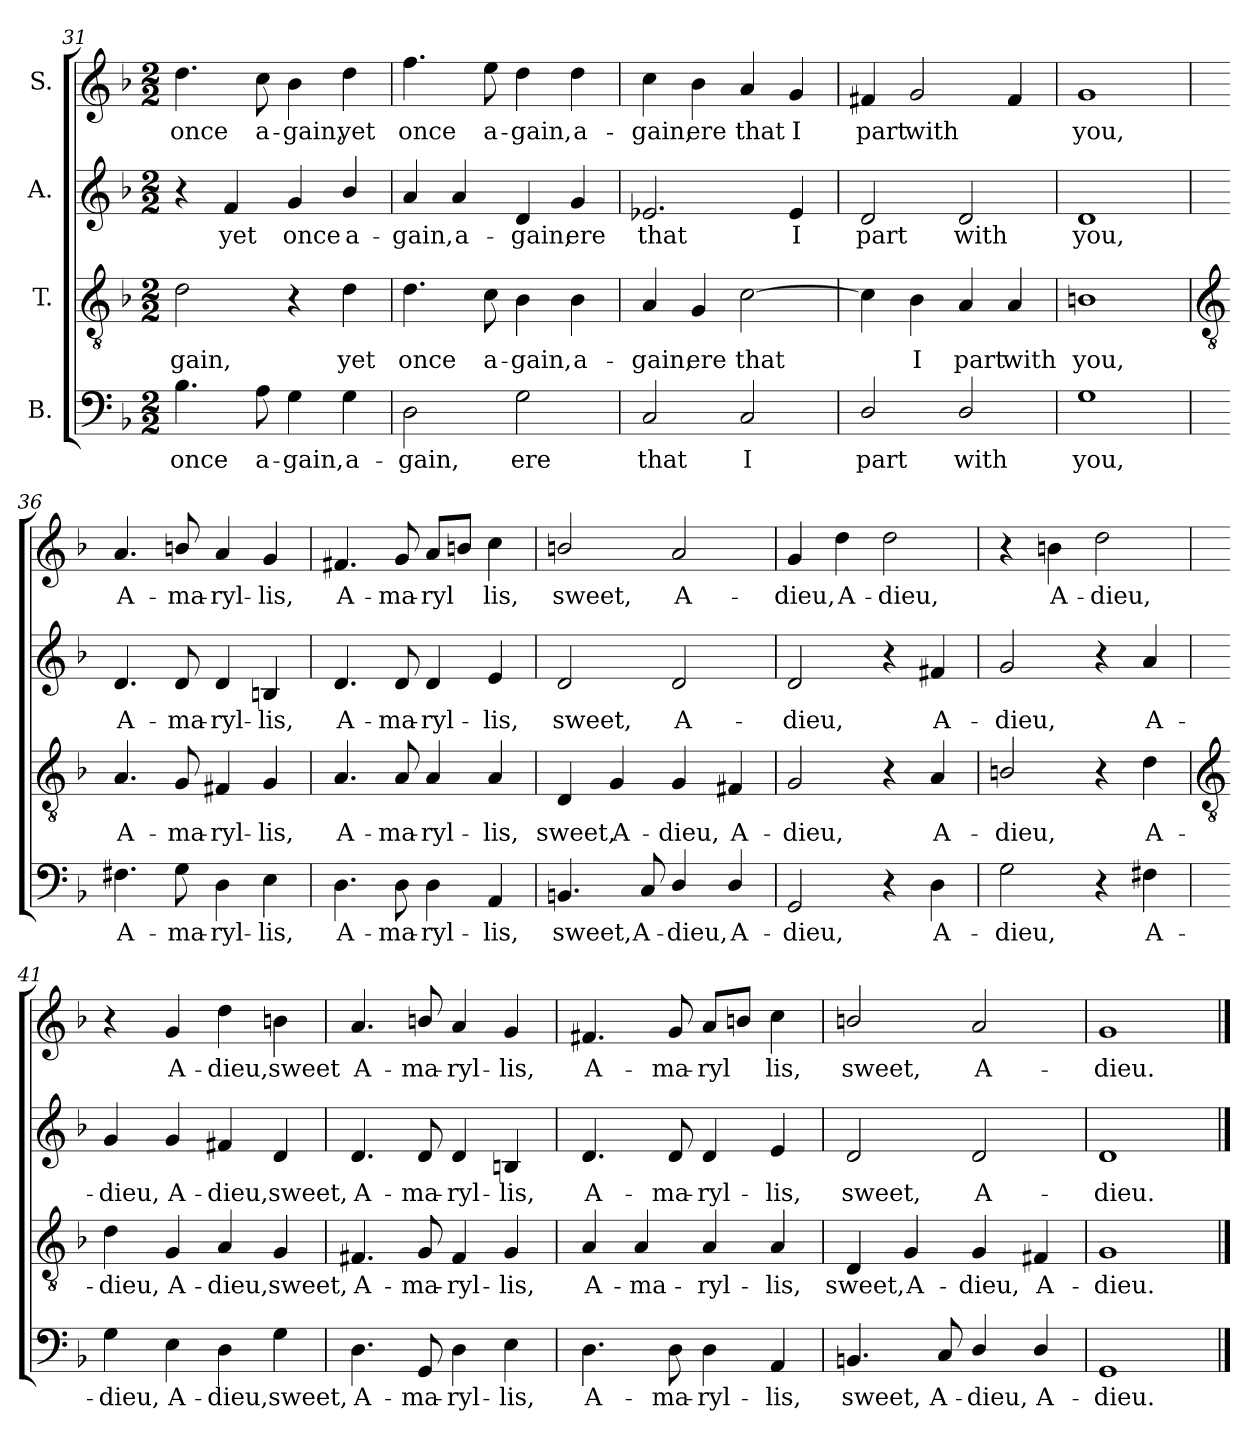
**kern	**text	**kern	**text	**kern	**text	**kern	**text
*part4	*part4	*part3	*part3	*part2	*part2	*part1	*part1
*staff4	*staff4	*staff3	*staff3	*staff2	*staff2	*staff1	*staff1
*I"B.	*	*I"T.	*	*I"A.	*	*I"S.	*
*clefF4	*	*clefGv2	*	*clefG2	*	*clefG2	*
*k[b-]	*	*k[b-]	*	*k[b-]	*	*k[b-]	*
*F:	*	*F:	*	*F:	*	*F:	*
*M2/2	*	*M2/2	*	*M2/2	*	*M2/2	*
=31	=31	=31	=31	=31	=31	=31	=31
!	!LO:LY:b	!	!LO:LY:b	!	!	!	!LO:LY:b
4.B-	once	2d	-gain,	4r	.	4.dd	once
!	!	!	!	!	!LO:LY:b	!	!
.	.	.	.	4f	yet	.	.
!	!LO:LY:b	!	!	!	!	!	!LO:LY:b
8A	a-	.	.	.	.	8cc	a-
!	!LO:LY:b	!	!	!	!LO:LY:b	!	!LO:LY:b
4G	-gain,	4r	.	4g	once	4b-	-gain,
!	!LO:LY:b	!	!LO:LY:b	!	!LO:LY:b	!	!LO:LY:b
4G	a-	4d	yet	4b-/	a-	4dd	yet
=32	=32	=32	=32	=32	=32	=32	=32
!	!LO:LY:b	!	!LO:LY:b	!	!LO:LY:b	!	!LO:LY:b
2D	-gain,	4.d	once	4a	-gain,	4.ff	once
!	!	!	!	!	!LO:LY:b	!	!
.	.	.	.	4a	a-	.	.
!	!	!	!LO:LY:b	!	!	!	!LO:LY:b
.	.	8c	a-	.	.	8ee	a-
!	!LO:LY:b	!	!LO:LY:b	!	!LO:LY:b	!	!LO:LY:b
2G	ere	4B-	-gain,	4d	-gain,	4dd	-gain,
!	!	!	!LO:LY:b	!	!LO:LY:b	!	!LO:LY:b
.	.	4B-	a-	4g	ere	4dd	a-
=33	=33	=33	=33	=33	=33	=33	=33
!	!LO:LY:b	!	!LO:LY:b	!	!LO:LY:b	!	!LO:LY:b
2C	that	4A	-gain,	2.e-X	that	4cc	-gain,
!	!	!	!LO:LY:b	!	!	!	!LO:LY:b
.	.	4G	ere	.	.	4b-	ere
!	!LO:LY:b	!	!LO:LY:b	!	!	!	!LO:LY:b
2C	I	[2c	that	.	.	4a	that
!	!	!	!	!	!LO:LY:b	!	!LO:LY:b
.	.	.	.	4e-	I	4g	I
=34	=34	=34	=34	=34	=34	=34	=34
!	!LO:LY:b	!	!	!	!LO:LY:b	!	!LO:LY:b
2D/	part	4c]	.	2d	part	4f#X	part
!	!	!	!LO:LY:b	!	!	!	!LO:LY:b
.	.	4B-	I	.	.	2g	with
!	!LO:LY:b	!	!LO:LY:b	!	!LO:LY:b	!	!
2D/	with	4A	part	2d	with	.	.
!	!	!	!LO:LY:b	!	!	!	!
.	.	4A	with	.	.	4f#	.
=35	=35	=35	=35	=35	=35	=35	=35
!	!LO:LY:b	!	!LO:LY:b	!	!LO:LY:b	!	!LO:LY:b
1G	you,	1Bn	you,	1d	you,	1g	you,
!!LO:LB:g=z
=36	=36	=36	=36	=36	=36	=36	=36
*	*	*clefGv2	*	*	*	*	*
!	!LO:LY:b	!	!LO:LY:b	!	!LO:LY:b	!	!LO:LY:b
4.F#X	A-	4.A	A-	4.d	A-	4.a	A-
!	!LO:LY:b	!	!LO:LY:b	!	!LO:LY:b	!	!LO:LY:b
8G	-ma-	8G	-ma-	8d	-ma-	8bn/	-ma-
!	!LO:LY:b	!	!LO:LY:b	!	!LO:LY:b	!	!LO:LY:b
4D	-ryl-	4F#X	-ryl-	4d	-ryl-	4a	-ryl-
!	!LO:LY:b	!	!LO:LY:b	!	!LO:LY:b	!	!LO:LY:b
4E	-lis,	4G	-lis,	4Bn	-lis,	4g	-lis,
=37	=37	=37	=37	=37	=37	=37	=37
!	!LO:LY:b	!	!LO:LY:b	!	!LO:LY:b	!	!LO:LY:b
4.D	A-	4.A	A-	4.d	A-	4.f#X	A-
!	!LO:LY:b	!	!LO:LY:b	!	!LO:LY:b	!	!LO:LY:b
8D	-ma-	8A	-ma-	8d	-ma-	8g	-ma-
!	!LO:LY:b	!	!LO:LY:b	!	!LO:LY:b	!	!LO:LY:b
4D	-ryl-	4A	-ryl-	4d	-ryl-	8aL	-ryl
.	.	.	.	.	.	8bnJ	.
!	!LO:LY:b	!	!LO:LY:b	!	!LO:LY:b	!	!LO:LY:b
4AA	-lis,	4A	-lis,	4e	-lis,	4cc	lis,
=38	=38	=38	=38	=38	=38	=38	=38
!	!LO:LY:b	!	!LO:LY:b	!	!LO:LY:b	!	!LO:LY:b
4.BBn	sweet,	4D	sweet,	2d	sweet,	2bn/	sweet,
!	!	!	!LO:LY:b	!	!	!	!
.	.	4G	A-	.	.	.	.
!	!LO:LY:b	!	!	!	!	!	!
8C	A-	.	.	.	.	.	.
!	!LO:LY:b	!	!LO:LY:b	!	!LO:LY:b	!	!LO:LY:b
4D/	-dieu,	4G	-dieu,	2d	A-	2a	A-
!	!LO:LY:b	!	!LO:LY:b	!	!	!	!
4D/	A-	4F#X	A-	.	.	.	.
=39	=39	=39	=39	=39	=39	=39	=39
!	!LO:LY:b	!	!LO:LY:b	!	!LO:LY:b	!	!LO:LY:b
2GG	-dieu,	2G	-dieu,	2d	-dieu,	4g	-dieu,
!	!	!	!	!	!	!	!LO:LY:b
.	.	.	.	.	.	4dd	A-
!	!	!	!	!	!	!	!LO:LY:b
4r	.	4r	.	4r	.	2dd	-dieu,
!	!LO:LY:b	!	!LO:LY:b	!	!LO:LY:b	!	!
4D	A-	4A	A-	4f#X	A-	.	.
=40	=40	=40	=40	=40	=40	=40	=40
!	!LO:LY:b	!	!LO:LY:b	!	!LO:LY:b	!	!
2G	-dieu,	2Bn/	-dieu,	2g	-dieu,	4r	.
!	!	!	!	!	!	!	!LO:LY:b
.	.	.	.	.	.	4bn	A-
!	!	!	!	!	!	!	!LO:LY:b
4r	.	4r	.	4r	.	2dd	-dieu,
!	!LO:LY:b	!	!LO:LY:b	!	!LO:LY:b	!	!
4F#X	A-	4d	A-	4a	A-	.	.
!!LO:LB:g=z
=41	=41	=41	=41	=41	=41	=41	=41
*	*	*clefGv2	*	*	*	*	*
!	!LO:LY:b	!	!LO:LY:b	!	!LO:LY:b	!	!
4G	-dieu,	4d	-dieu,	4g	-dieu,	4r	.
!	!LO:LY:b	!	!LO:LY:b	!	!LO:LY:b	!	!LO:LY:b
4E	A-	4G	A-	4g	A-	4g	A-
!	!LO:LY:b	!	!LO:LY:b	!	!LO:LY:b	!	!LO:LY:b
4D	-dieu,	4A	-dieu,	4f#X	-dieu,	4dd	-dieu,
!	!LO:LY:b	!	!LO:LY:b	!	!LO:LY:b	!	!LO:LY:b
4G	sweet,	4G	sweet,	4d	sweet,	4bn	sweet
=42	=42	=42	=42	=42	=42	=42	=42
!	!LO:LY:b	!	!LO:LY:b	!	!LO:LY:b	!	!LO:LY:b
4.D	A-	4.F#X	A-	4.d	A-	4.a	A-
!	!LO:LY:b	!	!LO:LY:b	!	!LO:LY:b	!	!LO:LY:b
8GG	-ma-	8G	-ma-	8d	-ma-	8bn/	-ma-
!	!LO:LY:b	!	!LO:LY:b	!	!LO:LY:b	!	!LO:LY:b
4D	-ryl-	4F#	-ryl-	4d	-ryl-	4a	-ryl-
!	!LO:LY:b	!	!LO:LY:b	!	!LO:LY:b	!	!LO:LY:b
4E	-lis,	4G	-lis,	4Bn	-lis,	4g	-lis,
=43	=43	=43	=43	=43	=43	=43	=43
!	!LO:LY:b	!	!LO:LY:b	!	!LO:LY:b	!	!LO:LY:b
4.D	A-	4A	A-	4.d	A-	4.f#X	A-
!	!	!	!LO:LY:b	!	!	!	!
.	.	4A	-ma-	.	.	.	.
!	!LO:LY:b	!	!	!	!LO:LY:b	!	!LO:LY:b
8D	-ma-	.	.	8d	-ma-	8g	-ma-
!	!LO:LY:b	!	!LO:LY:b	!	!LO:LY:b	!	!LO:LY:b
4D	-ryl-	4A	-ryl-	4d	-ryl-	8aL	-ryl
.	.	.	.	.	.	8bnJ	.
!	!LO:LY:b	!	!LO:LY:b	!	!LO:LY:b	!	!LO:LY:b
4AA	-lis,	4A	-lis,	4e	-lis,	4cc	lis,
=44	=44	=44	=44	=44	=44	=44	=44
!	!LO:LY:b	!	!LO:LY:b	!	!LO:LY:b	!	!LO:LY:b
4.BBn	sweet,	4D	sweet,	2d	sweet,	2bn/	sweet,
!	!	!	!LO:LY:b	!	!	!	!
.	.	4G	A-	.	.	.	.
!	!LO:LY:b	!	!	!	!	!	!
8C	A-	.	.	.	.	.	.
!	!LO:LY:b	!	!LO:LY:b	!	!LO:LY:b	!	!LO:LY:b
4D/	-dieu,	4G	-dieu,	2d	A-	2a	A-
!	!LO:LY:b	!	!LO:LY:b	!	!	!	!
4D/	A-	4F#X	A-	.	.	.	.
=45	=45	=45	=45	=45	=45	=45	=45
!	!LO:LY:b	!	!LO:LY:b	!	!LO:LY:b	!	!LO:LY:b
1GG	-dieu.	1G	-dieu.	1d	-dieu.	1g	-dieu.
==	==	==	==	==	==	==	==
*-	*-	*-	*-	*-	*-	*-	*-
